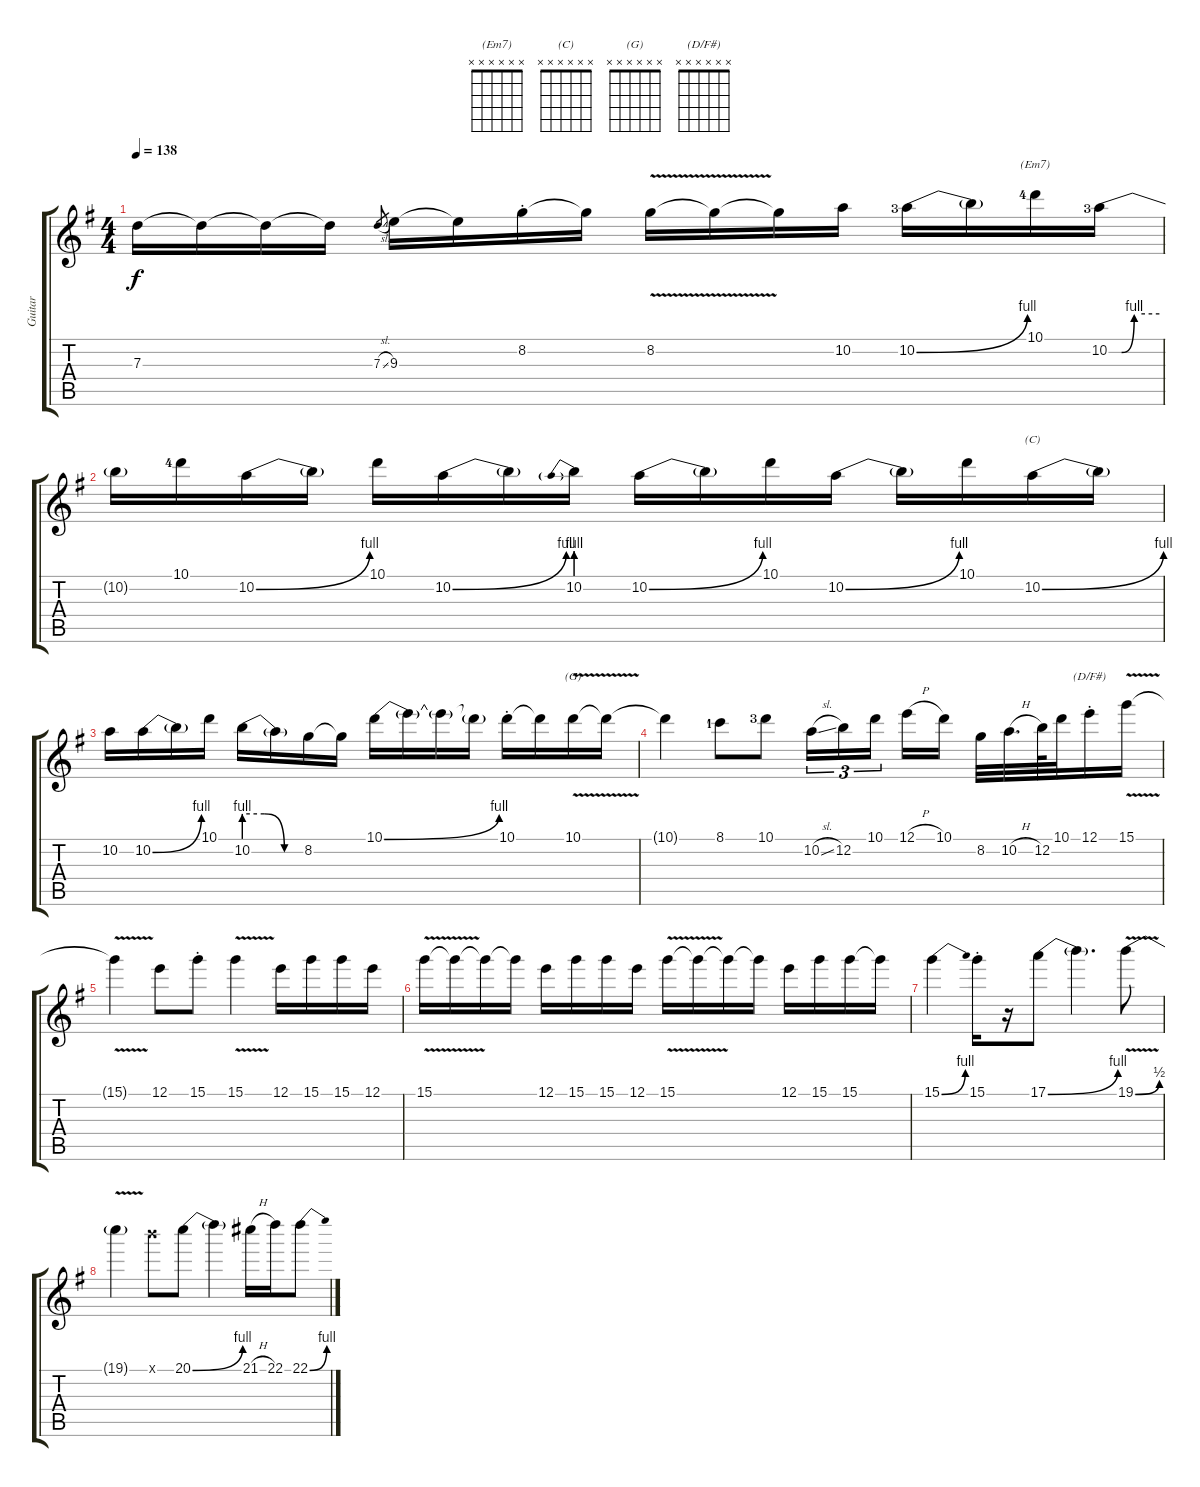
\track ("Guitar" "Guitar") {instrument distortionguitar}
\staff {score tabs}
\tuning (E4 B3 G3 D3 A2 E2) {hide}
\chord ("(Em7)" x x x x x x)
\chord ("(C)" x x x x x x)
\chord ("(G)" x x x x x x)
\chord ("(D/F#)" x x x x x x)
\ts (4 4)
\tempo 138
\clef g2
\ks g
7.3{t}.16{dy f} 7.3{t}.16 7.3{t}.16 7.3{t}.16 7.3{sl}.8{gr} 9.3.16 9.3{t}.16 8.2{st}.16 8.2{t}.16 8.2{v}.16 8.2{t}.16 8.2{t}.16 10.2.16 10.2{be (bend 0 0 60 4) lf 4}.16 10.2{t}.16 10.1{lf 5}.16{ch "(Em7)"} 10.2{be (custom 0 0 15 0 30 4 60 4) lf 4}.16 |
10.2{t}.16 10.1{lf 5}.16 10.2{be (bend 0 0 60 4)}.16 10.2{t}.16 10.1.16 10.2{be (bend 0 0 60 4)}.16 10.2{t}.16 10.2{be (prebend 0 4 60 4)}.16 10.2{be (bend 0 0 60 4)}.16 10.2{t}.16 10.1.16 10.2{be (bend 0 0 60 4)}.16 10.2{t}.16 10.1.16 10.2{be (bend 0 0 60 4)}.16{ch "(C)"} 10.2{t}.16 |
10.2.16 10.2{be (bend 0 0 60 4)}.16 10.2{t}.16 10.1.16 10.2{be (custom 0 4 20 4 40 0 60 0)}.16 10.2{t}.16 8.2.16 8.2{t}.16 10.1{be (bend 0 0 60 4)}.16 10.1{t}.16 10.1{t}.16 10.1{t}.16 10.1{st}.16 10.1{t}.16 10.1{v}.16{ch "(G)"} 10.1{t}.16 |
10.1{t}.4 8.1{lf 2}.8 10.1{lf 4}.8 10.2{sl}.16{tu (3 2)} 12.2.16{tu (3 2)} 10.1.16{tu (3 2) beam splitsecondary} 12.1{h}.16 10.1.16 8.2.32 10.2{h}.32{d} 12.2.64 10.1.32 12.1{st}.16{ch "(D/F#)"} 15.1{v}.16 |
15.1{t}.4 12.1.8 15.1{st}.8 15.1{v}.4 12.1.16 15.1.16 15.1.16 12.1.16 |
15.1{v}.16 15.1{t}.16 15.1{t}.16 15.1{t}.16 12.1.16 15.1.16 15.1.16 12.1.16 15.1{v}.16 15.1{t}.16 15.1{t}.16 15.1{t}.16 12.1.16 15.1.16 15.1.16 15.1{t}.16 |
15.1{be (bend 0 0 60 4)}.4 15.1{st}.16 r.16 17.1{be (bend 0 0 60 4)}.8 17.1{t}.4{d} 19.1{be (bend 0 0 60 2) v}.8 |
19.1{t}.4 19.1{x}.8 20.1{be (bend 0 0 60 4)}.8 20.1{t}.4 21.1{h}.16 22.1.16 22.1{be (bend 0 0 60 4)}.8
